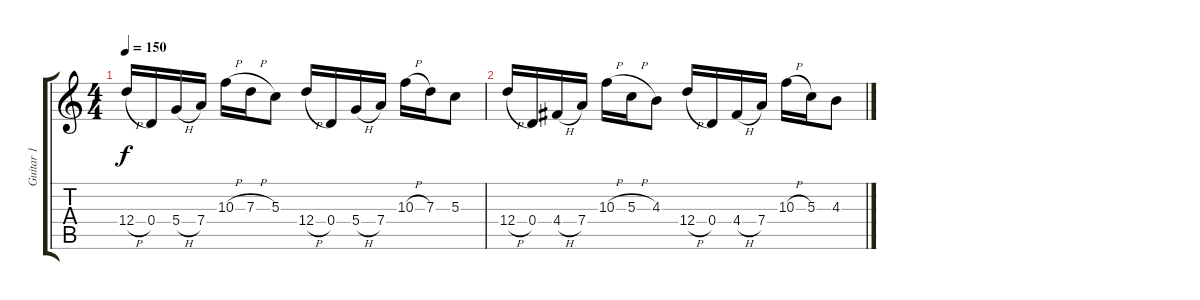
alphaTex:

\track ("Guitar 1" "Guitar 1") {instrument distortionguitar}
\staff {score tabs}
\tuning (E4 B3 G3 D3 A2 E2) {hide}
\ts (4 4)
\tempo 150
\clef g2
\ks c
12.4{h}.16{dy f} 0.4.16 5.4{h}.16 7.4.16 10.3{h}.16 7.3{h}.16 5.3.8 12.4{h}.16 0.4.16 5.4{h}.16 7.4.16 10.3{h}.16 7.3.16 5.3.8 |
12.4{h}.16 0.4.16 4.4{h}.16 7.4.16 10.3{h}.16 5.3{h}.16 4.3.8 12.4{h}.16 0.4.16 4.4{h}.16 7.4.16 10.3{h}.16 5.3.16 4.3.8
